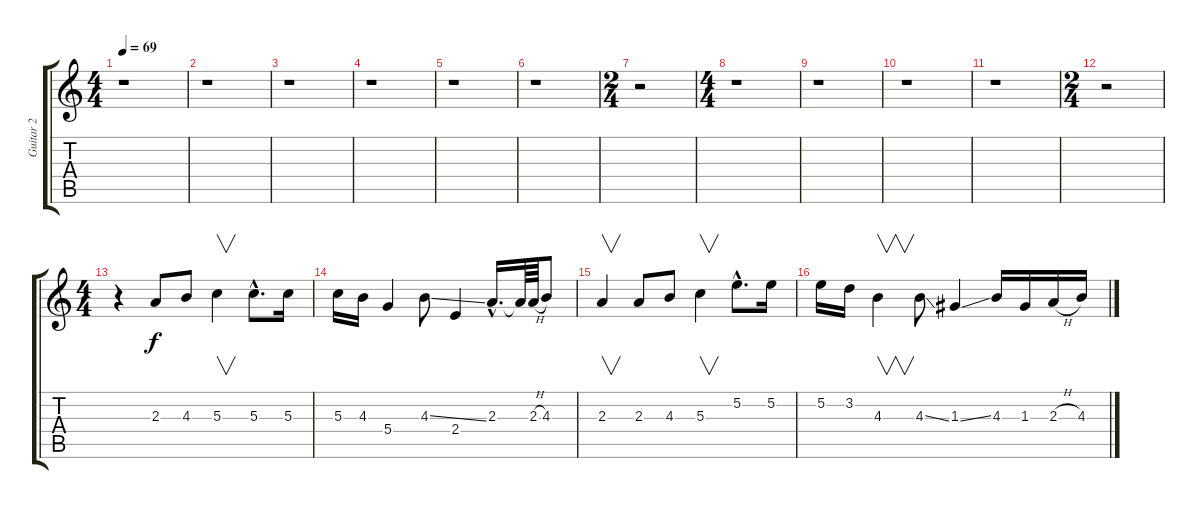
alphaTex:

\track ("Guitar 2" "Guitar 2") {instrument electricguitarclean}
\staff {score tabs}
\tuning (E4 B3 G3 D3 A2 E2) {hide}
\ts (4 4)
\tempo 69
\clef g2
\ks c
r.1{dy f} |
r.1 |
r.1 |
r.1 |
r.1 |
r.1 |
\ts (2 4)
r.2 |
\ts (4 4)
r.1 |
r.1 |
r.1 |
r.1 |
\ts (2 4)
r.2 |
\ts (4 4)
r.4 2.3.8 4.3.8 5.3.4{v} 5.3{hac}.8{d} 5.3.16 |
5.3.16 4.3.16 5.4.4 4.3{ss}.8 2.4.4 2.3{hac}.16{d} 2.3{t}.64 2.3{h}.64 4.3.8 |
2.3.4{v} 2.3.8 4.3.8 5.3.4{v} 5.2{hac}.8{d} 5.2.16 |
5.2.16 3.2.16 4.3.4{v} 4.3{ss}.8 1.3{ss}.4 4.3.16 1.3.16 2.3{h}.16 4.3.16
